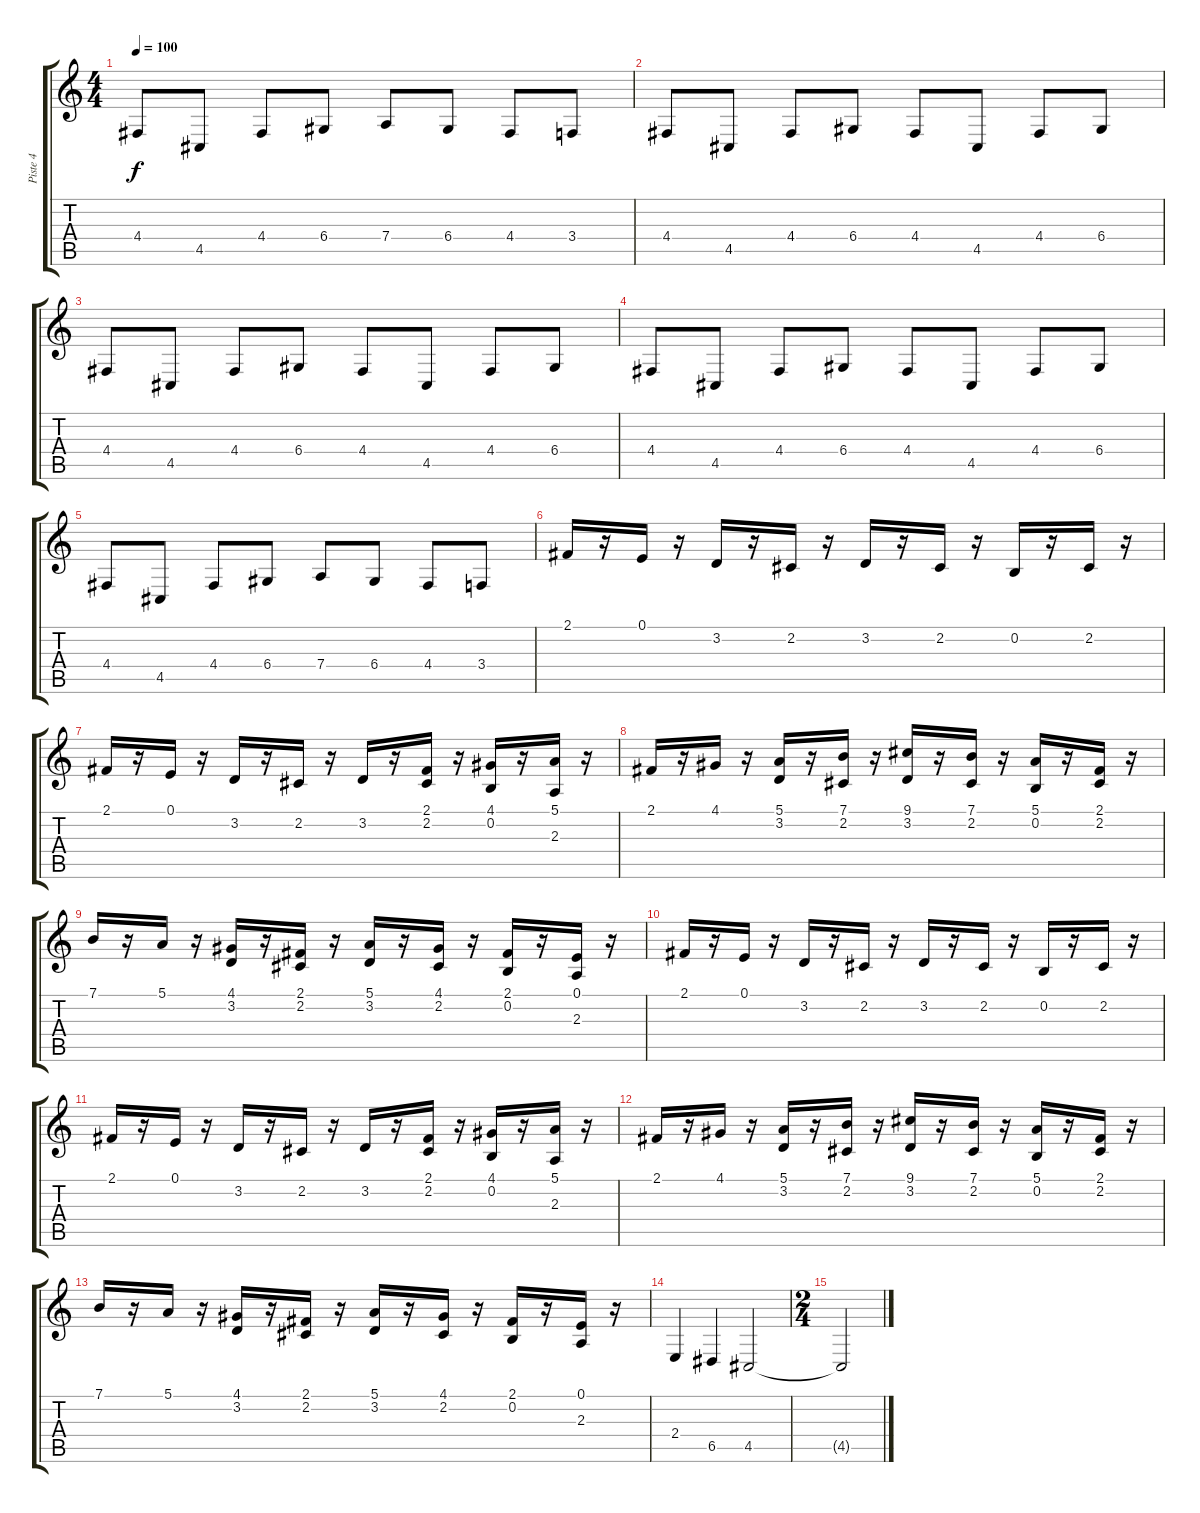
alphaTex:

\track ("Piste 4" "Piste 4") {instrument stringensemble1}
\staff {score tabs}
\tuning (E4 B3 G3 D3 A2 E2) {hide}
\ts (4 4)
\tempo 100
\clef g2
\ks c
4.4.8{dy f} 4.5.8 4.4.8 6.4.8 7.4.8 6.4.8 4.4.8 3.4.8 |
4.4.8 4.5.8 4.4.8 6.4.8 4.4.8 4.5.8 4.4.8 6.4.8 |
4.4.8 4.5.8 4.4.8 6.4.8 4.4.8 4.5.8 4.4.8 6.4.8 |
4.4.8 4.5.8 4.4.8 6.4.8 4.4.8 4.5.8 4.4.8 6.4.8 |
4.4.8 4.5.8 4.4.8 6.4.8 7.4.8 6.4.8 4.4.8 3.4.8 |
2.1.16 r.16 0.1.16 r.16 3.2.16 r.16 2.2.16 r.16 3.2.16 r.16 2.2.16 r.16 0.2.16 r.16 2.2.16 r.16 |
2.1.16 r.16 0.1.16 r.16 3.2.16 r.16 2.2.16 r.16 3.2.16 r.16 (2.1 2.2).16 r.16 (4.1 0.2).16 r.16 (5.1 2.3).16 r.16 |
2.1.16 r.16 4.1.16 r.16 (5.1 3.2).16 r.16 (7.1 2.2).16 r.16 (9.1 3.2).16 r.16 (7.1 2.2).16 r.16 (5.1 0.2).16 r.16 (2.1 2.2).16 r.16 |
7.1.16 r.16 5.1.16 r.16 (4.1 3.2).16 r.16 (2.1 2.2).16 r.16 (5.1 3.2).16 r.16 (4.1 2.2).16 r.16 (2.1 0.2).16 r.16 (0.1 2.3).16 r.16 |
2.1.16 r.16 0.1.16 r.16 3.2.16 r.16 2.2.16 r.16 3.2.16 r.16 2.2.16 r.16 0.2.16 r.16 2.2.16 r.16 |
2.1.16 r.16 0.1.16 r.16 3.2.16 r.16 2.2.16 r.16 3.2.16 r.16 (2.1 2.2).16 r.16 (4.1 0.2).16 r.16 (5.1 2.3).16 r.16 |
2.1.16 r.16 4.1.16 r.16 (5.1 3.2).16 r.16 (7.1 2.2).16 r.16 (9.1 3.2).16 r.16 (7.1 2.2).16 r.16 (5.1 0.2).16 r.16 (2.1 2.2).16 r.16 |
7.1.16 r.16 5.1.16 r.16 (4.1 3.2).16 r.16 (2.1 2.2).16 r.16 (5.1 3.2).16 r.16 (4.1 2.2).16 r.16 (2.1 0.2).16 r.16 (0.1 2.3).16 r.16 |
2.4.4 6.5.4 4.5.2 |
\ts (2 4)
4.5{t}.2
